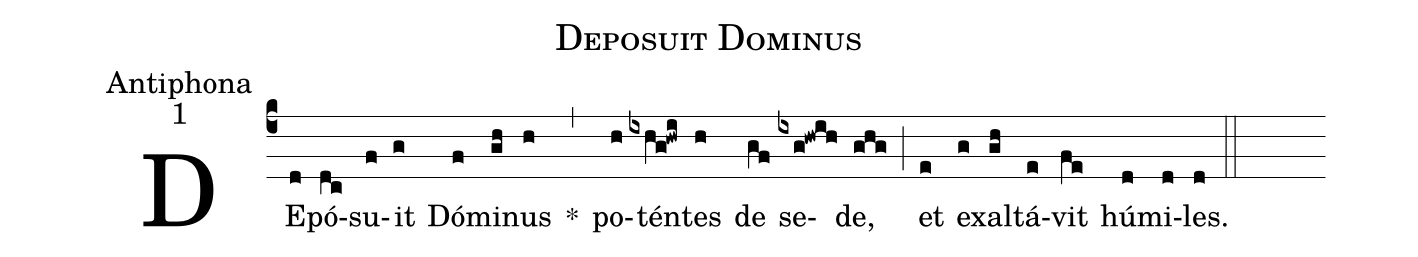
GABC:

name:Deposuit Dominus;
office-part:Antiphona;
mode:1;
%%
(c4)DE(d)pó(dc)su(f)it(g) Dó(f)mi(gh)nus(h) *(,) po(h)tén(ixhg!hwi)tes(h) de(gf) se(ixg!hwih)de,(ghg) (;) et(e) ex(g)al(gh)tá(e)vit(fe) hú(d)mi(d)les.(d) (::)
